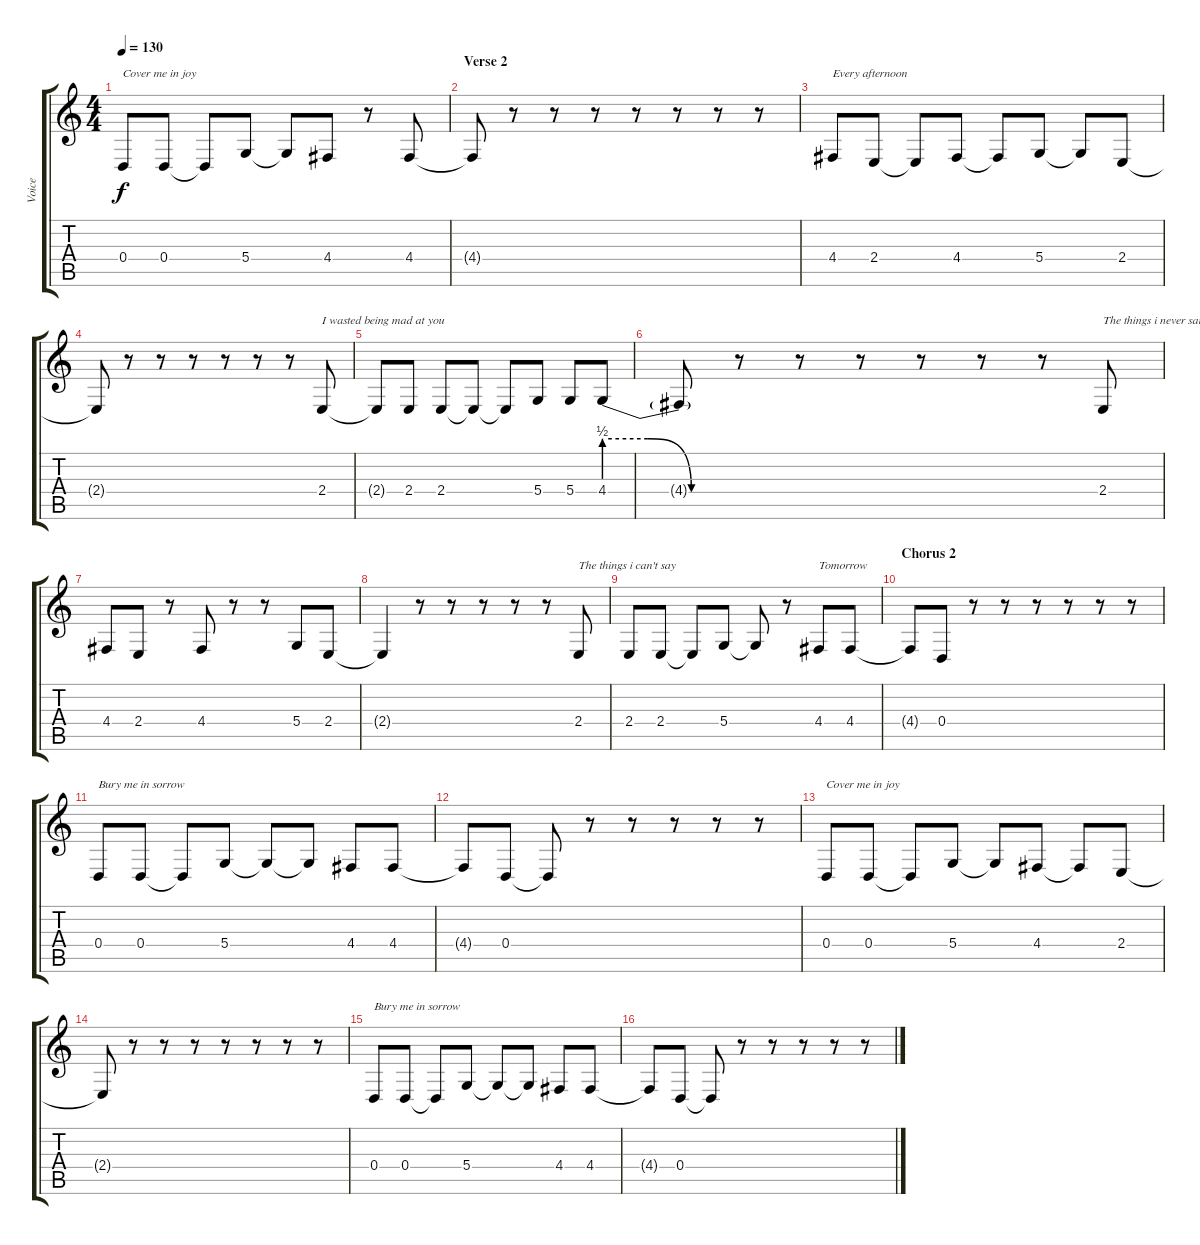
\track ("Voice" "Voice") {instrument voiceoohs}
\staff {score tabs}
\tuning (E4 B3 G3 D3 A2 E2) {hide}
\ts (4 4)
\tempo 130
\clef g2
\ks c
0.4.8{txt "Cover me in joy" dy f} 0.4.8 0.4{t}.8 5.4.8 5.4{t}.8 4.4.8 r.8 4.4.8 |
\section ("" "Verse 2")
4.4{t}.8 r.8 r.8 r.8 r.8 r.8 r.8 r.8 |
4.4.8{txt "Every afternoon"} 2.4.8 2.4{t}.8 4.4.8 4.4{t}.8 5.4.8 5.4{t}.8 2.4.8 |
2.4{t}.8 r.8 r.8 r.8 r.8 r.8 r.8 2.4.8{txt "I wasted being mad at you"} |
2.4{t}.8 2.4.8 2.4.8 2.4{t}.8 2.4{t}.8 5.4.8 5.4.8 4.4{be (custom 0 2 20 2 40 0 60 0)}.8 |
4.4{t}.8 r.8 r.8 r.8 r.8 r.8 r.8 2.4.8{txt "The things i never said"} |
4.4.8 2.4.8 r.8 4.4.8 r.8 r.8 5.4.8 2.4.8 |
2.4{t}.4 r.8 r.8 r.8 r.8 r.8 2.4.8{txt "The things i can't say"} |
2.4.8 2.4.8 2.4{t}.8 5.4.8 5.4{t}.8 r.8 4.4.8{txt "Tomorrow"} 4.4.8 |
\section ("" "Chorus 2")
4.4{t}.8 0.4.8 r.8 r.8 r.8 r.8 r.8 r.8 |
0.4.8{txt "Bury me in sorrow"} 0.4.8 0.4{t}.8 5.4.8 5.4{t}.8 5.4{t}.8 4.4.8 4.4.8 |
4.4{t}.8 0.4.8 0.4{t}.8 r.8 r.8 r.8 r.8 r.8 |
0.4.8{txt "Cover me in joy"} 0.4.8 0.4{t}.8 5.4.8 5.4{t}.8 4.4.8 4.4{t}.8 2.4.8 |
2.4{t}.8 r.8 r.8 r.8 r.8 r.8 r.8 r.8 |
0.4.8{txt "Bury me in sorrow"} 0.4.8 0.4{t}.8 5.4.8 5.4{t}.8 5.4{t}.8 4.4.8 4.4.8 |
4.4{t}.8 0.4.8 0.4{t}.8 r.8 r.8 r.8 r.8 r.8
